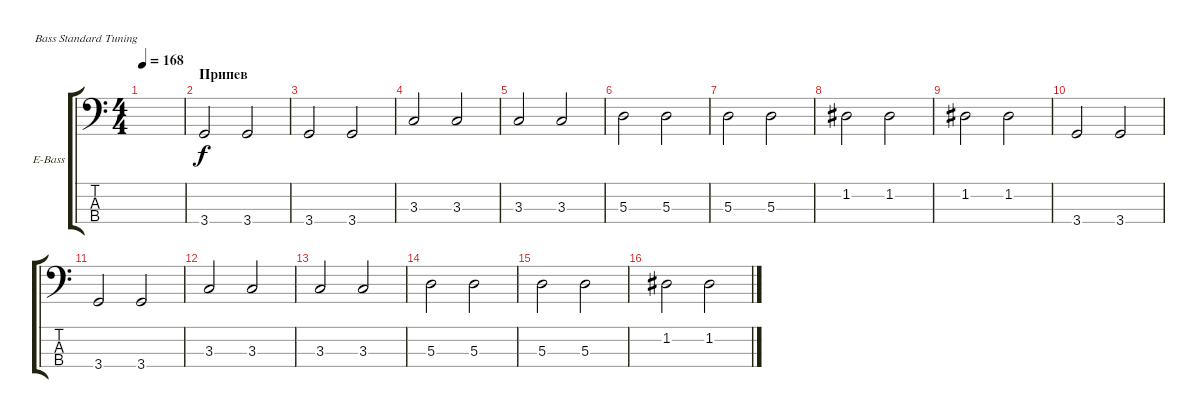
\defaultSystemsLayout 4
\bracketExtendMode groupsimilarinstruments
\firstSystemTrackNameOrientation horizontal
\otherSystemsTrackNameOrientation horizontal
\track ("А. Андреев" "E-Bass") {instrument electricbassfinger}
\staff {score tabs}
\tuning (G2 D2 A1 E1)
\ts (4 4)
\tempo 168
\clef f4
\ks c
|
\section ("" "Припев")
3.4.2 3.4.2 |
3.4.2 3.4.2 |
3.3.2 3.3.2 |
3.3.2 3.3.2 |
5.3.2 5.3.2 |
5.3.2 5.3.2 |
1.2.2 1.2.2 |
1.2.2 1.2.2 |
3.4.2 3.4.2 |
3.4.2 3.4.2 |
3.3.2 3.3.2 |
3.3.2 3.3.2 |
5.3.2 5.3.2 |
5.3.2 5.3.2 |
1.2.2 1.2.2
